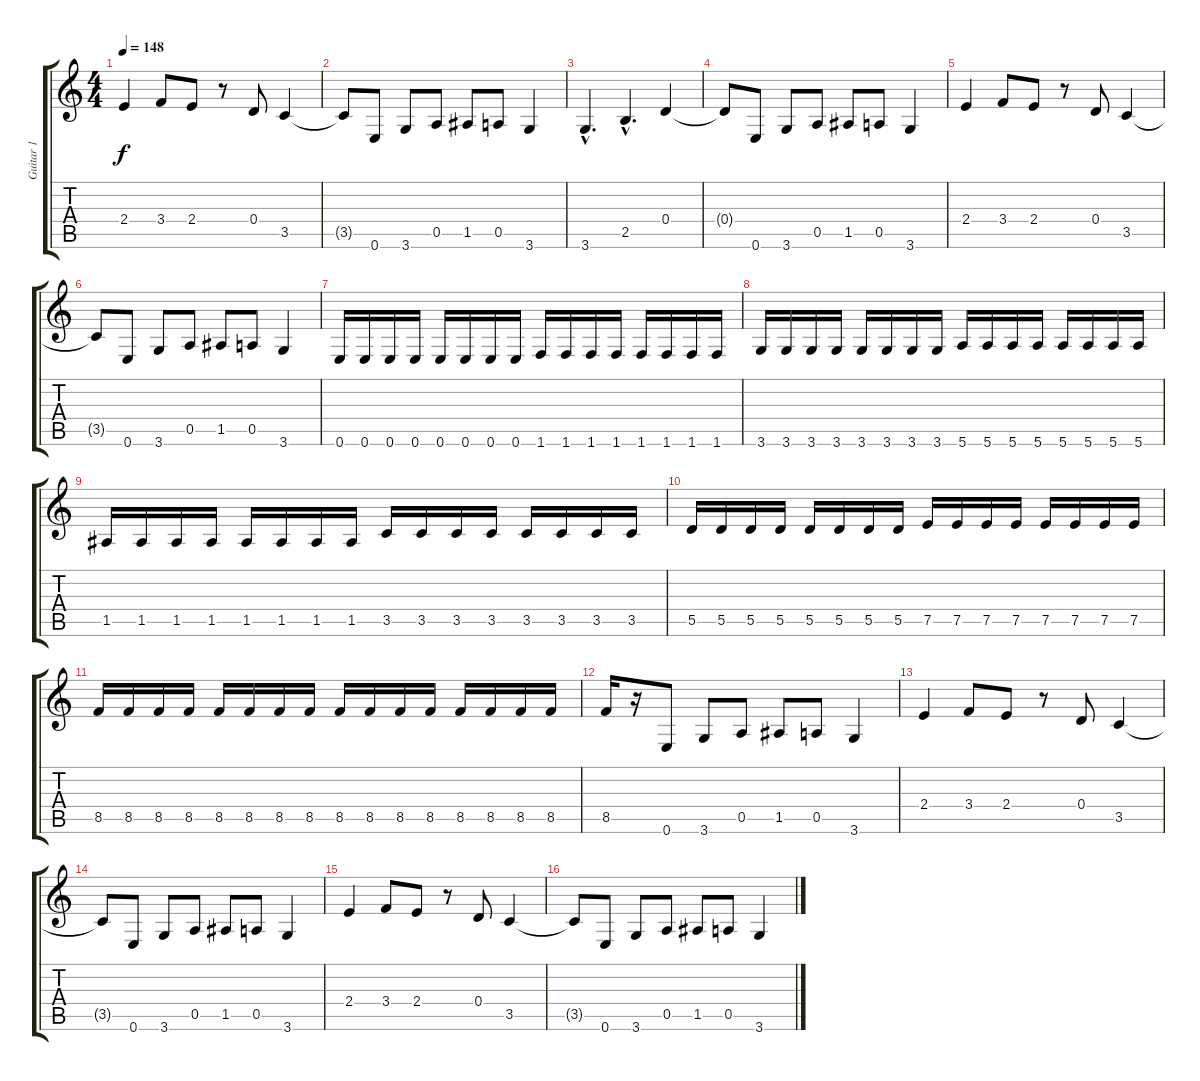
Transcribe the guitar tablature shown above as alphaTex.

\track ("Guitar 1" "Guitar 1") {instrument electricguitarclean}
\staff {score tabs}
\tuning (E4 B3 G3 D3 A2 E2) {hide}
\ts (4 4)
\tempo 148
\clef g2
\ks c
2.4.4{dy f} 3.4.8 2.4.8 r.8 0.4.8 3.5.4 |
3.5{t}.8 0.6.8 3.6.8 0.5.8 1.5.8 0.5.8 3.6.4 |
3.6{hac}.4{d} 2.5{hac}.4{d} 0.4.4 |
0.4{t}.8 0.6.8 3.6.8 0.5.8 1.5.8 0.5.8 3.6.4 |
2.4.4 3.4.8 2.4.8 r.8 0.4.8 3.5.4 |
3.5{t}.8 0.6.8 3.6.8 0.5.8 1.5.8 0.5.8 3.6.4 |
0.6.16{volume 11} 0.6.16 0.6.16 0.6.16 0.6.16 0.6.16 0.6.16 0.6.16 1.6.16 1.6.16 1.6.16 1.6.16 1.6.16 1.6.16 1.6.16 1.6.16 |
3.6.16 3.6.16 3.6.16 3.6.16 3.6.16 3.6.16 3.6.16 3.6.16 5.6.16 5.6.16 5.6.16 5.6.16 5.6.16 5.6.16 5.6.16 5.6.16 |
1.5.16 1.5.16 1.5.16 1.5.16 1.5.16 1.5.16 1.5.16 1.5.16 3.5.16 3.5.16 3.5.16 3.5.16 3.5.16 3.5.16 3.5.16 3.5.16 |
5.5.16 5.5.16 5.5.16 5.5.16 5.5.16 5.5.16 5.5.16 5.5.16 7.5.16 7.5.16 7.5.16 7.5.16 7.5.16 7.5.16 7.5.16 7.5.16 |
8.5.16 8.5.16 8.5.16 8.5.16 8.5.16 8.5.16 8.5.16 8.5.16 8.5.16 8.5.16 8.5.16 8.5.16 8.5.16 8.5.16 8.5.16 8.5.16 |
8.5.16 r.16 0.6.8{volume 16} 3.6.8 0.5.8 1.5.8 0.5.8 3.6.4 |
2.4.4 3.4.8 2.4.8 r.8 0.4.8 3.5.4 |
3.5{t}.8 0.6.8 3.6.8 0.5.8 1.5.8 0.5.8 3.6.4 |
2.4.4 3.4.8 2.4.8 r.8 0.4.8 3.5.4 |
3.5{t}.8 0.6.8 3.6.8 0.5.8 1.5.8 0.5.8 3.6.4
